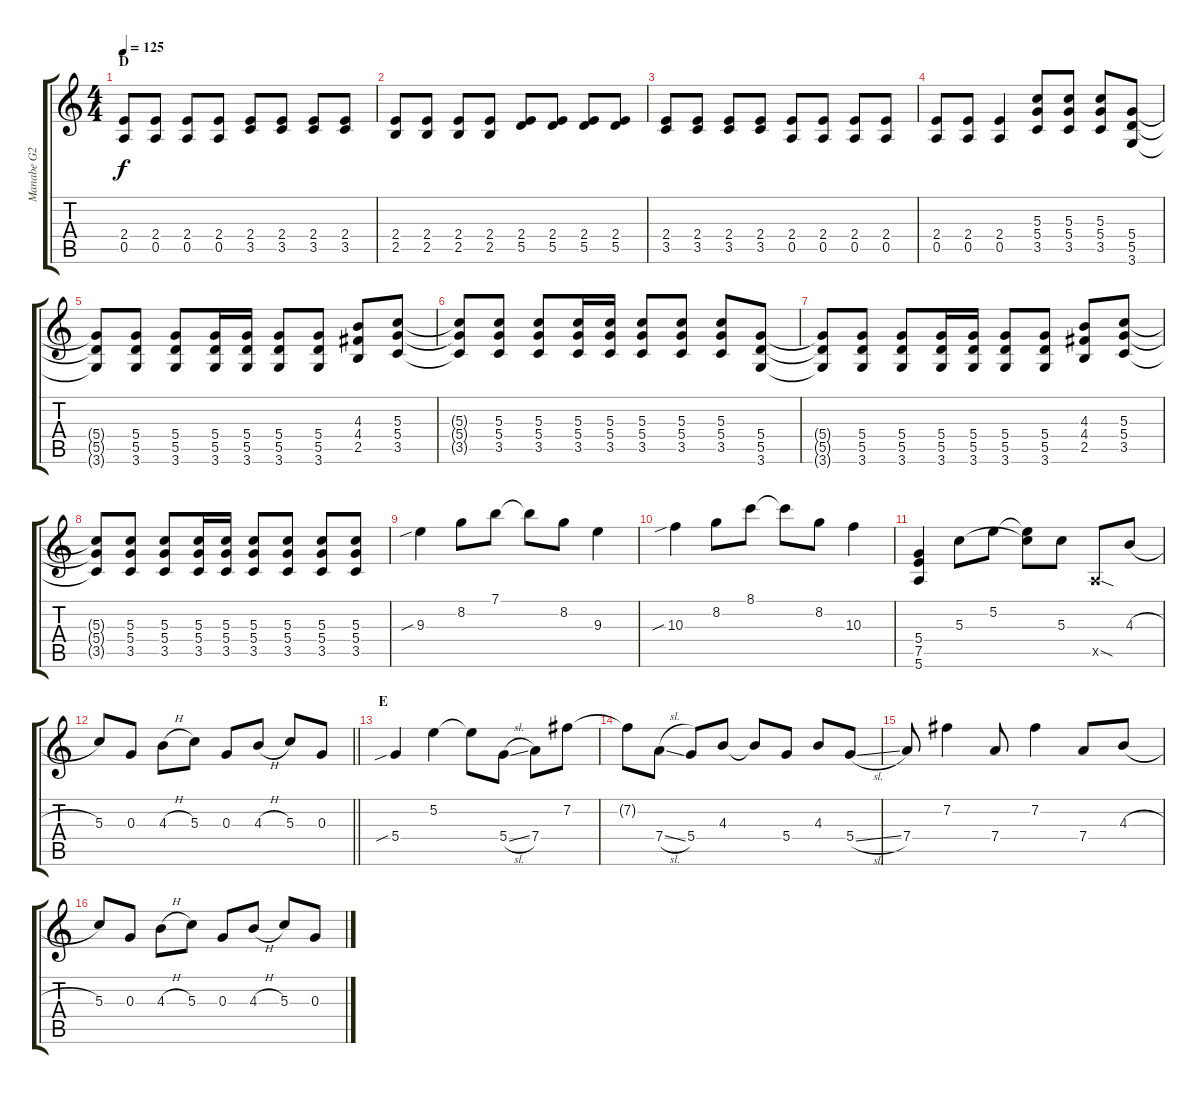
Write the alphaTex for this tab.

\track ("Manabe G2" "Manabe G2") {instrument distortionguitar}
\staff {score tabs}
\tuning (E4 B3 G3 D3 A2 E2) {hide}
\ts (4 4)
\section ("" "D")
\tempo 125
\clef g2
\ks c
(2.4 0.5).8{dy f} (2.4 0.5).8 (2.4 0.5).8 (2.4 0.5).8 (2.4 3.5).8 (2.4 3.5).8 (2.4 3.5).8 (2.4 3.5).8 |
(2.4 2.5).8 (2.4 2.5).8 (2.4 2.5).8 (2.4 2.5).8 (2.4 5.5).8 (2.4 5.5).8 (2.4 5.5).8 (2.4 5.5).8 |
(2.4 3.5).8 (2.4 3.5).8 (2.4 3.5).8 (2.4 3.5).8 (2.4 0.5).8 (2.4 0.5).8 (2.4 0.5).8 (2.4 0.5).8 |
(2.4 0.5).8 (2.4 0.5).8 (2.4 0.5).4 (5.3 5.4 3.5).8 (5.3 5.4 3.5).8 (5.3 5.4 3.5).8 (5.4 5.5 3.6).8 |
(5.4{t} 5.5{t} 3.6{t}).8 (5.4 5.5 3.6).8 (5.4 5.5 3.6).8 (5.4 5.5 3.6).16 (5.4 5.5 3.6).16 (5.4 5.5 3.6).8 (5.4 5.5 3.6).8 (4.3 4.4 2.5).8 (5.3 5.4 3.5).8 |
(5.3{t} 5.4{t} 3.5{t}).8 (5.3 5.4 3.5).8 (5.3 5.4 3.5).8 (5.3 5.4 3.5).16 (5.3 5.4 3.5).16 (5.3 5.4 3.5).8 (5.3 5.4 3.5).8 (5.3 5.4 3.5).8 (5.4 5.5 3.6).8 |
(5.4{t} 5.5{t} 3.6{t}).8 (5.4 5.5 3.6).8 (5.4 5.5 3.6).8 (5.4 5.5 3.6).16 (5.4 5.5 3.6).16 (5.4 5.5 3.6).8 (5.4 5.5 3.6).8 (4.3 4.4 2.5).8 (5.3 5.4 3.5).8 |
(5.3{t} 5.4{t} 3.5{t}).8 (5.3 5.4 3.5).8 (5.3 5.4 3.5).8 (5.3 5.4 3.5).16 (5.3 5.4 3.5).16 (5.3 5.4 3.5).8 (5.3 5.4 3.5).8 (5.3 5.4 3.5).8 (5.3 5.4 3.5).8 |
9.3{sib}.4 8.2.8 7.1.8 7.1{t}.8 8.2.8 9.3.4 |
10.3{sib}.4 8.2.8 8.1.8 8.1{t}.8 8.2.8 10.3.4 |
(5.4 7.5 5.6).4 5.3.8 5.2.8 (5.2{t} 5.3{t}).8 5.3.8 0.5{sod x}.8 4.3{h}.8 |
\barLineRight lightlight
5.3.8 0.3.8 4.3{h}.8 5.3.8 0.3.8 4.3{h}.8 5.3.8 0.3.8 |
\section ("" "E")
5.4{sib}.4{volume 13} 5.2.4 5.2{t}.8 5.4{sl}.8 7.4.8 7.2.8 |
7.2{t}.8 7.4{sl}.8 5.4.8 4.3.8 4.3{t}.8 5.4.8 4.3.8 5.4{sl}.8 |
7.4.8 7.2.4 7.4.8 7.2.4 7.4.8 4.3{h}.8 |
5.3.8 0.3.8 4.3{h}.8 5.3.8 0.3.8 4.3{h}.8 5.3.8 0.3.8
